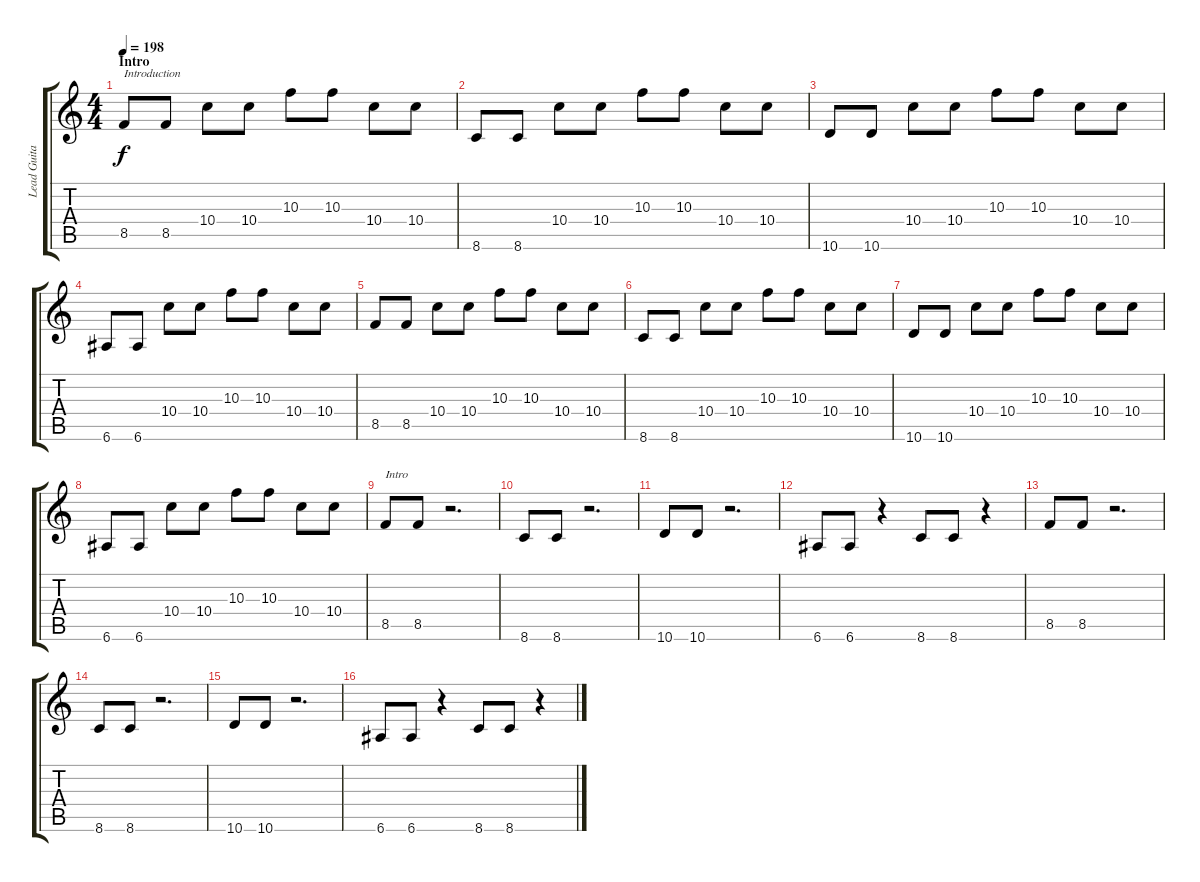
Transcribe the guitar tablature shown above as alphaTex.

\track ("Lead Guitar" "Lead Guita") {instrument distortionguitar}
\staff {score tabs}
\tuning (E4 B3 G3 D3 A2 E2) {hide}
\ts (4 4)
\section ("" "Intro")
\tempo 198
\clef g2
\ks c
8.5.8{txt "Introduction" dy f instrument distortionguitar} 8.5.8 10.4.8 10.4.8 10.3.8 10.3.8 10.4.8 10.4.8 |
8.6.8 8.6.8 10.4.8 10.4.8 10.3.8 10.3.8 10.4.8 10.4.8 |
10.6.8 10.6.8 10.4.8 10.4.8 10.3.8 10.3.8 10.4.8 10.4.8 |
6.6.8 6.6.8 10.4.8 10.4.8 10.3.8 10.3.8 10.4.8 10.4.8 |
8.5.8 8.5.8 10.4.8 10.4.8 10.3.8 10.3.8 10.4.8 10.4.8 |
8.6.8 8.6.8 10.4.8 10.4.8 10.3.8 10.3.8 10.4.8 10.4.8 |
10.6.8 10.6.8 10.4.8 10.4.8 10.3.8 10.3.8 10.4.8 10.4.8 |
6.6.8 6.6.8 10.4.8 10.4.8 10.3.8 10.3.8 10.4.8 10.4.8 |
8.5.8{txt "Intro"} 8.5.8 r.2{d} |
8.6.8 8.6.8 r.2{d} |
10.6.8 10.6.8 r.2{d} |
6.6.8 6.6.8 r.4 8.6.8 8.6.8 r.4 |
8.5.8 8.5.8 r.2{d} |
8.6.8 8.6.8 r.2{d} |
10.6.8 10.6.8 r.2{d} |
6.6.8 6.6.8 r.4 8.6.8 8.6.8 r.4
